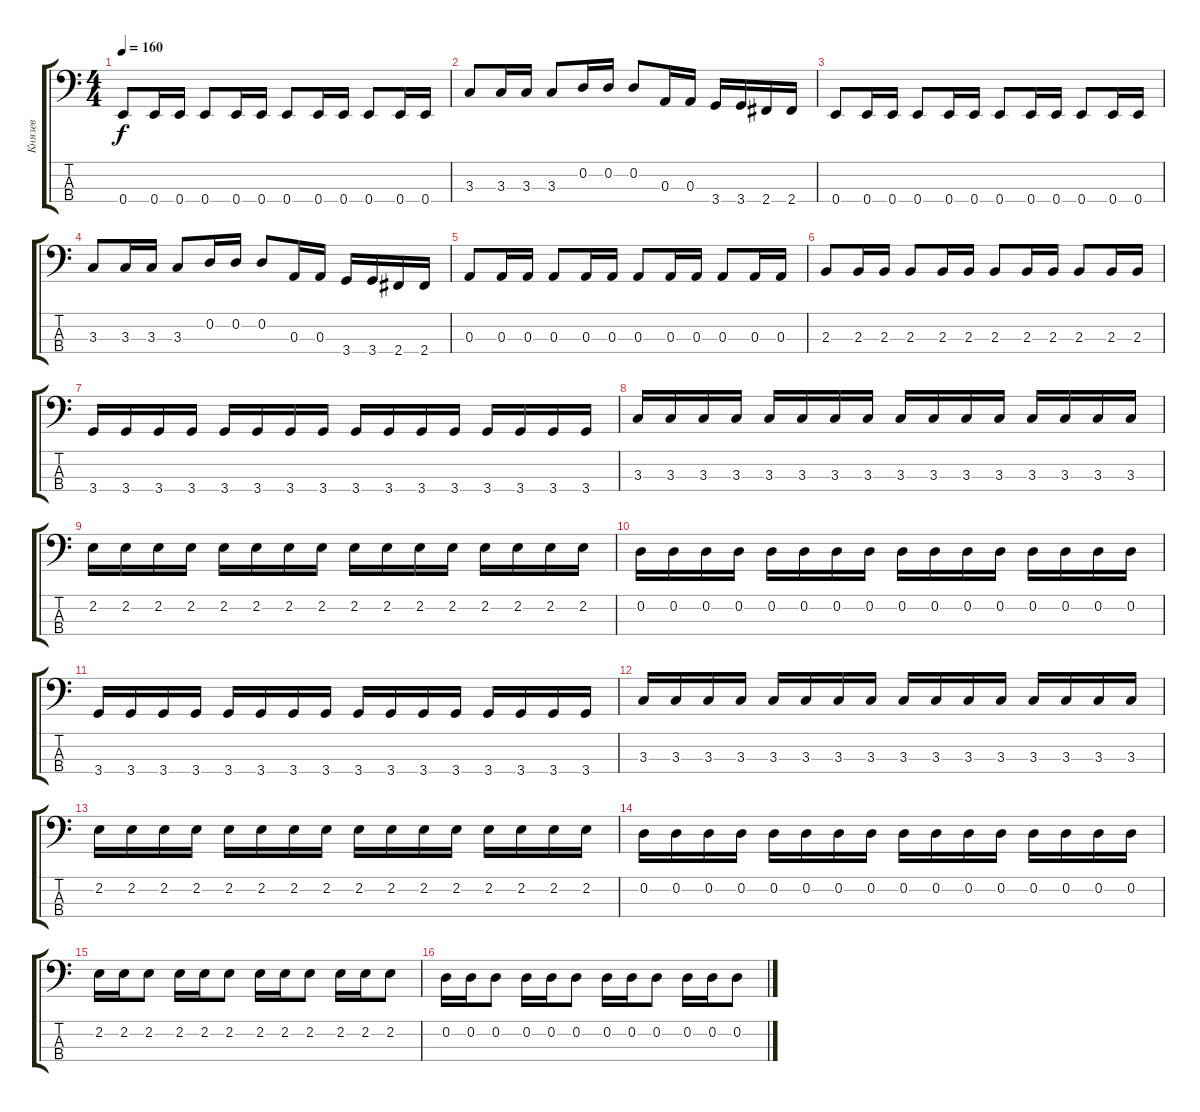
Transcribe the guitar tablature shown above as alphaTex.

\track ("Князев" "Князев") {instrument electricbasspick}
\staff {score tabs}
\tuning (G2 D2 A1 E1) {hide}
\ts (4 4)
\tempo 160
\clef f4
\ks c
0.4.8{dy f} 0.4.16 0.4.16 0.4.8 0.4.16 0.4.16 0.4.8 0.4.16 0.4.16 0.4.8 0.4.16 0.4.16 |
3.3.8 3.3.16 3.3.16 3.3.8 0.2.16 0.2.16 0.2.8 0.3.16 0.3.16 3.4.16 3.4.16 2.4.16 2.4.16 |
0.4.8 0.4.16 0.4.16 0.4.8 0.4.16 0.4.16 0.4.8 0.4.16 0.4.16 0.4.8 0.4.16 0.4.16 |
3.3.8 3.3.16 3.3.16 3.3.8 0.2.16 0.2.16 0.2.8 0.3.16 0.3.16 3.4.16 3.4.16 2.4.16 2.4.16 |
0.3.8 0.3.16 0.3.16 0.3.8 0.3.16 0.3.16 0.3.8 0.3.16 0.3.16 0.3.8 0.3.16 0.3.16 |
2.3.8 2.3.16 2.3.16 2.3.8 2.3.16 2.3.16 2.3.8 2.3.16 2.3.16 2.3.8 2.3.16 2.3.16 |
3.4.16 3.4.16 3.4.16 3.4.16 3.4.16 3.4.16 3.4.16 3.4.16 3.4.16 3.4.16 3.4.16 3.4.16 3.4.16 3.4.16 3.4.16 3.4.16 |
3.3.16 3.3.16 3.3.16 3.3.16 3.3.16 3.3.16 3.3.16 3.3.16 3.3.16 3.3.16 3.3.16 3.3.16 3.3.16 3.3.16 3.3.16 3.3.16 |
2.2.16 2.2.16 2.2.16 2.2.16 2.2.16 2.2.16 2.2.16 2.2.16 2.2.16 2.2.16 2.2.16 2.2.16 2.2.16 2.2.16 2.2.16 2.2.16 |
0.2.16 0.2.16 0.2.16 0.2.16 0.2.16 0.2.16 0.2.16 0.2.16 0.2.16 0.2.16 0.2.16 0.2.16 0.2.16 0.2.16 0.2.16 0.2.16 |
3.4.16 3.4.16 3.4.16 3.4.16 3.4.16 3.4.16 3.4.16 3.4.16 3.4.16 3.4.16 3.4.16 3.4.16 3.4.16 3.4.16 3.4.16 3.4.16 |
3.3.16 3.3.16 3.3.16 3.3.16 3.3.16 3.3.16 3.3.16 3.3.16 3.3.16 3.3.16 3.3.16 3.3.16 3.3.16 3.3.16 3.3.16 3.3.16 |
2.2.16 2.2.16 2.2.16 2.2.16 2.2.16 2.2.16 2.2.16 2.2.16 2.2.16 2.2.16 2.2.16 2.2.16 2.2.16 2.2.16 2.2.16 2.2.16 |
0.2.16 0.2.16 0.2.16 0.2.16 0.2.16 0.2.16 0.2.16 0.2.16 0.2.16 0.2.16 0.2.16 0.2.16 0.2.16 0.2.16 0.2.16 0.2.16 |
2.2.16 2.2.16 2.2.8 2.2.16 2.2.16 2.2.8 2.2.16 2.2.16 2.2.8 2.2.16 2.2.16 2.2.8 |
0.2.16 0.2.16 0.2.8 0.2.16 0.2.16 0.2.8 0.2.16 0.2.16 0.2.8 0.2.16 0.2.16 0.2.8
